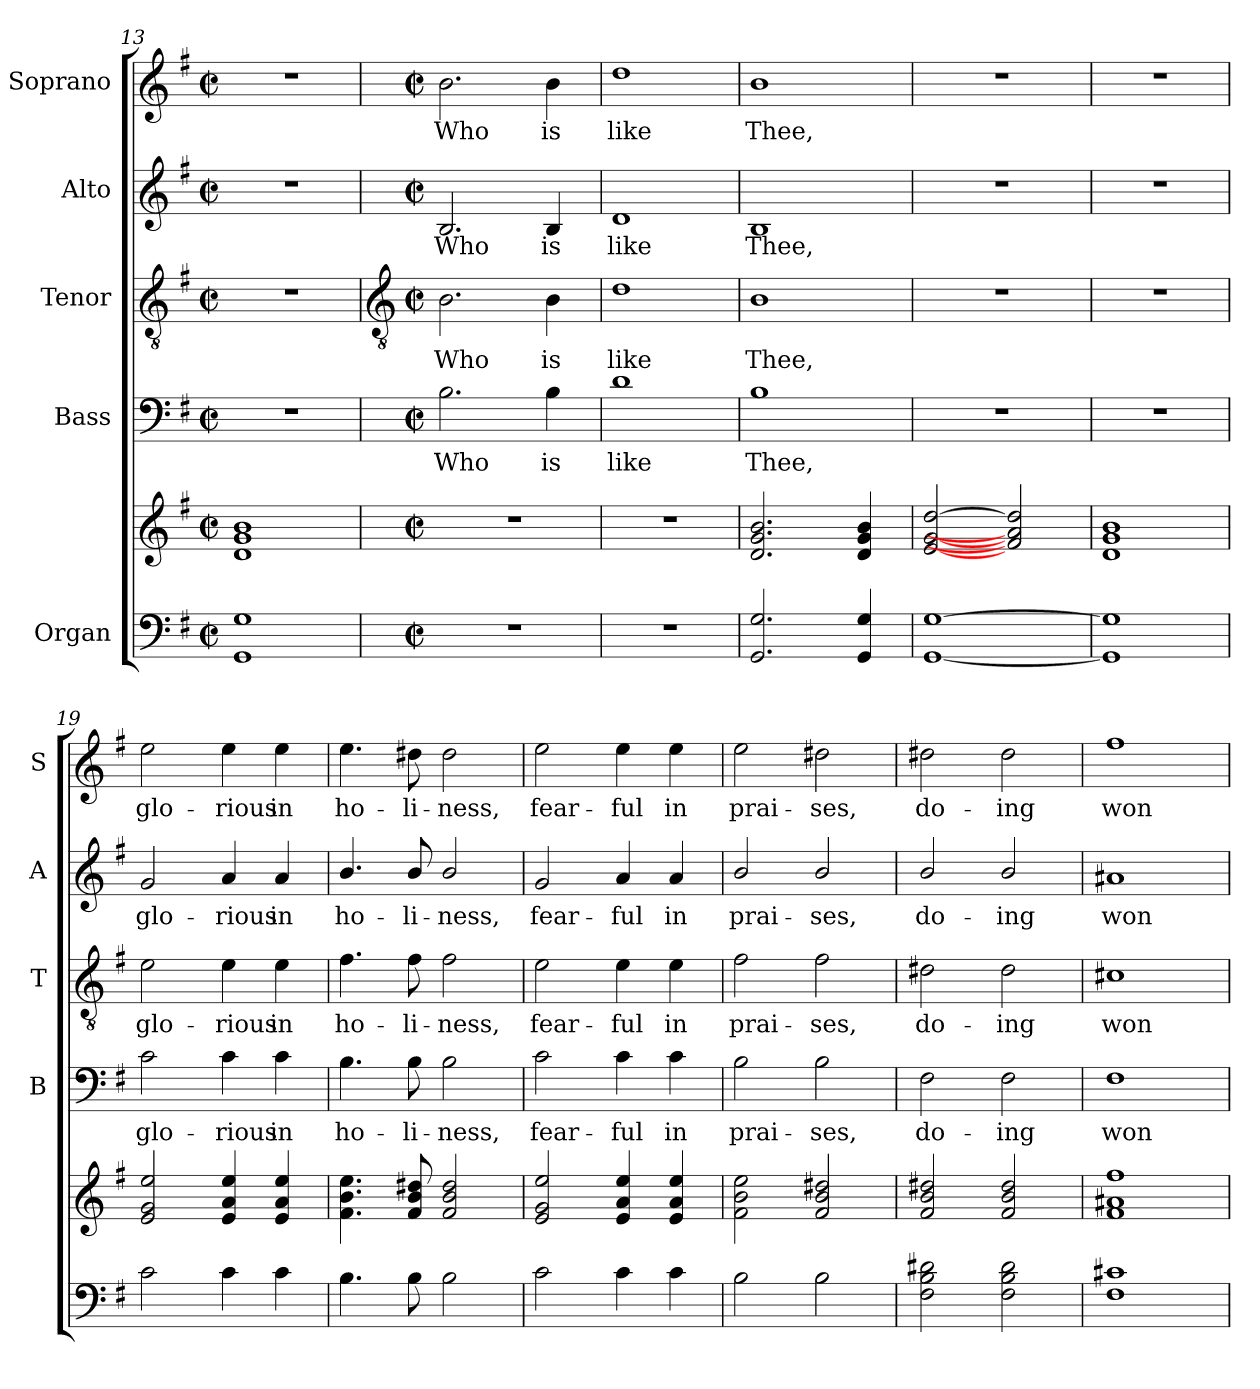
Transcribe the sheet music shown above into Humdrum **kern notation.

**kern	**kern	**kern	**text	**kern	**text	**kern	**text	**kern	**text
*part5	*part5	*part4	*part4	*part3	*part3	*part2	*part2	*part1	*part1
*staff6	*staff5	*staff4	*staff4	*staff3	*staff3	*staff2	*staff2	*staff1	*staff1
*I"Organ	*	*I"Bass	*	*I"Tenor	*	*I"Alto	*	*I"Soprano	*
*	*	*I'B	*	*I'T	*	*I'A	*	*I'S	*
*clefF4	*clefG2	*clefF4	*	*clefGv2	*	*clefG2	*	*clefG2	*
*k[f#]	*k[f#]	*k[f#]	*	*k[f#]	*	*k[f#]	*	*k[f#]	*
*G:	*G:	*G:	*	*G:	*	*G:	*	*G:	*
*M2/2	*M2/2	*M2/2	*	*M2/2	*	*M2/2	*	*M2/2	*
*met(c|)	*met(c|)	*met(c|)	*	*met(c|)	*	*met(c|)	*	*met(c|)	*
=13	=13	=13	=13	=13	=13	=13	=13	=13	=13
1GG 1G	1d/ 1g/ 1b/	1r	.	1r	.	1r	.	1r	.
!!LO:LB:g=z
=14	=14	=14	=14	=14	=14	=14	=14	=14	=14
*	*	*	*	*clefGv2	*	*	*	*	*
*M2/2	*M2/2	*M2/2	*	*M2/2	*	*M2/2	*	*M2/2	*
*met(c|)	*met(c|)	*met(c|)	*	*met(c|)	*	*met(c|)	*	*met(c|)	*
!	!	!	!LO:LY:b	!	!LO:LY:b	!	!LO:LY:b	!	!LO:LY:b
1r	1r	2.B	Who	2.B	Who	2.B	Who	2.b	Who
!	!	!	!LO:LY:b	!	!LO:LY:b	!	!LO:LY:b	!	!LO:LY:b
.	.	4B	is	4B	is	4B	is	4b	is
=15	=15	=15	=15	=15	=15	=15	=15	=15	=15
!	!	!	!LO:LY:b	!	!LO:LY:b	!	!LO:LY:b	!	!LO:LY:b
1r	1r	1d	like	1d	like	1d	like	1dd	like
=16	=16	=16	=16	=16	=16	=16	=16	=16	=16
!	!	!	!LO:LY:b	!	!LO:LY:b	!	!LO:LY:b	!	!LO:LY:b
2.GG 2.G	2.d 2.g 2.b	1B	Thee,	1B	Thee,	1B	Thee,	1b	Thee,
4GG 4G	4d 4g 4b	.	.	.	.	.	.	.	.
=17	=17	=17	=17	=17	=17	=17	=17	=17	=17
[1GG [1G	[2e [2g [2dd	1r	.	1r	.	1r	.	1r	.
.	2f#] 2a] 2dd]	.	.	.	.	.	.	.	.
=18	=18	=18	=18	=18	=18	=18	=18	=18	=18
1GG] 1G]	1d 1g 1b	1r	.	1r	.	1r	.	1r	.
=19	=19	=19	=19	=19	=19	=19	=19	=19	=19
!	!	!	!LO:LY:b	!	!LO:LY:b	!	!LO:LY:b	!	!LO:LY:b
2c	2e 2g 2ee	2c	glo-	2e	glo-	2g	glo-	2ee	glo-
!	!	!	!LO:LY:b	!	!LO:LY:b	!	!LO:LY:b	!	!LO:LY:b
4c	4e 4a 4ee	4c	-rious	4e	-rious	4a	-rious	4ee	-rious
!	!	!	!LO:LY:b	!	!LO:LY:b	!	!LO:LY:b	!	!LO:LY:b
4c	4e 4a 4ee	4c	in	4e	in	4a	in	4ee	in
=20	=20	=20	=20	=20	=20	=20	=20	=20	=20
!	!	!	!LO:LY:b	!	!LO:LY:b	!	!LO:LY:b	!	!LO:LY:b
4.B	4.f# 4.b 4.ee	4.B	ho-	4.f#	ho-	4.b/	ho-	4.ee	ho-
!	!	!	!LO:LY:b	!	!LO:LY:b	!	!LO:LY:b	!	!LO:LY:b
8B	8f# 8b 8dd#X	8B	-li-	8f#	-li-	8b/	-li-	8dd#X	-li-
!	!	!	!LO:LY:b	!	!LO:LY:b	!	!LO:LY:b	!	!LO:LY:b
2B	2f# 2b 2dd#	2B	-ness,	2f#	-ness,	2b/	-ness,	2dd#	-ness,
=21	=21	=21	=21	=21	=21	=21	=21	=21	=21
!	!	!	!LO:LY:b	!	!LO:LY:b	!	!LO:LY:b	!	!LO:LY:b
2c	2e 2g 2ee	2c	fear-	2e	fear-	2g	fear-	2ee	fear-
!	!	!	!LO:LY:b	!	!LO:LY:b	!	!LO:LY:b	!	!LO:LY:b
4c	4e 4a 4ee	4c	-ful	4e	-ful	4a	-ful	4ee	-ful
!	!	!	!LO:LY:b	!	!LO:LY:b	!	!LO:LY:b	!	!LO:LY:b
4c	4e 4a 4ee	4c	in	4e	in	4a	in	4ee	in
=22	=22	=22	=22	=22	=22	=22	=22	=22	=22
!	!	!	!LO:LY:b	!	!LO:LY:b	!	!LO:LY:b	!	!LO:LY:b
2B	2f# 2b 2ee	2B	prai-	2f#	prai-	2b/	prai-	2ee	prai-
!	!	!	!LO:LY:b	!	!LO:LY:b	!	!LO:LY:b	!	!LO:LY:b
2B	2f# 2b 2dd#X	2B	-ses,	2f#	-ses,	2b/	-ses,	2dd#X	-ses,
=23	=23	=23	=23	=23	=23	=23	=23	=23	=23
!	!	!	!LO:LY:b	!	!LO:LY:b	!	!LO:LY:b	!	!LO:LY:b
2F# 2B 2d#X	2f# 2b 2dd#X	2F#	do-	2d#X	do-	2b/	do-	2dd#X	do-
!	!	!	!LO:LY:b	!	!LO:LY:b	!	!LO:LY:b	!	!LO:LY:b
2F# 2B 2d#	2f# 2b 2dd#	2F#	-ing	2d#	-ing	2b/	-ing	2dd#	-ing
=24	=24	=24	=24	=24	=24	=24	=24	=24	=24
!	!	!	!LO:LY:b	!	!LO:LY:b	!	!LO:LY:b	!	!LO:LY:b
1F# 1c#X	1f# 1a#X 1ff#	1F#	won-	1c#X	won-	1a#X	won-	1ff#	won-
=	=	=	=	=	=	=	=	=	=
*-	*-	*-	*-	*-	*-	*-	*-	*-	*-
